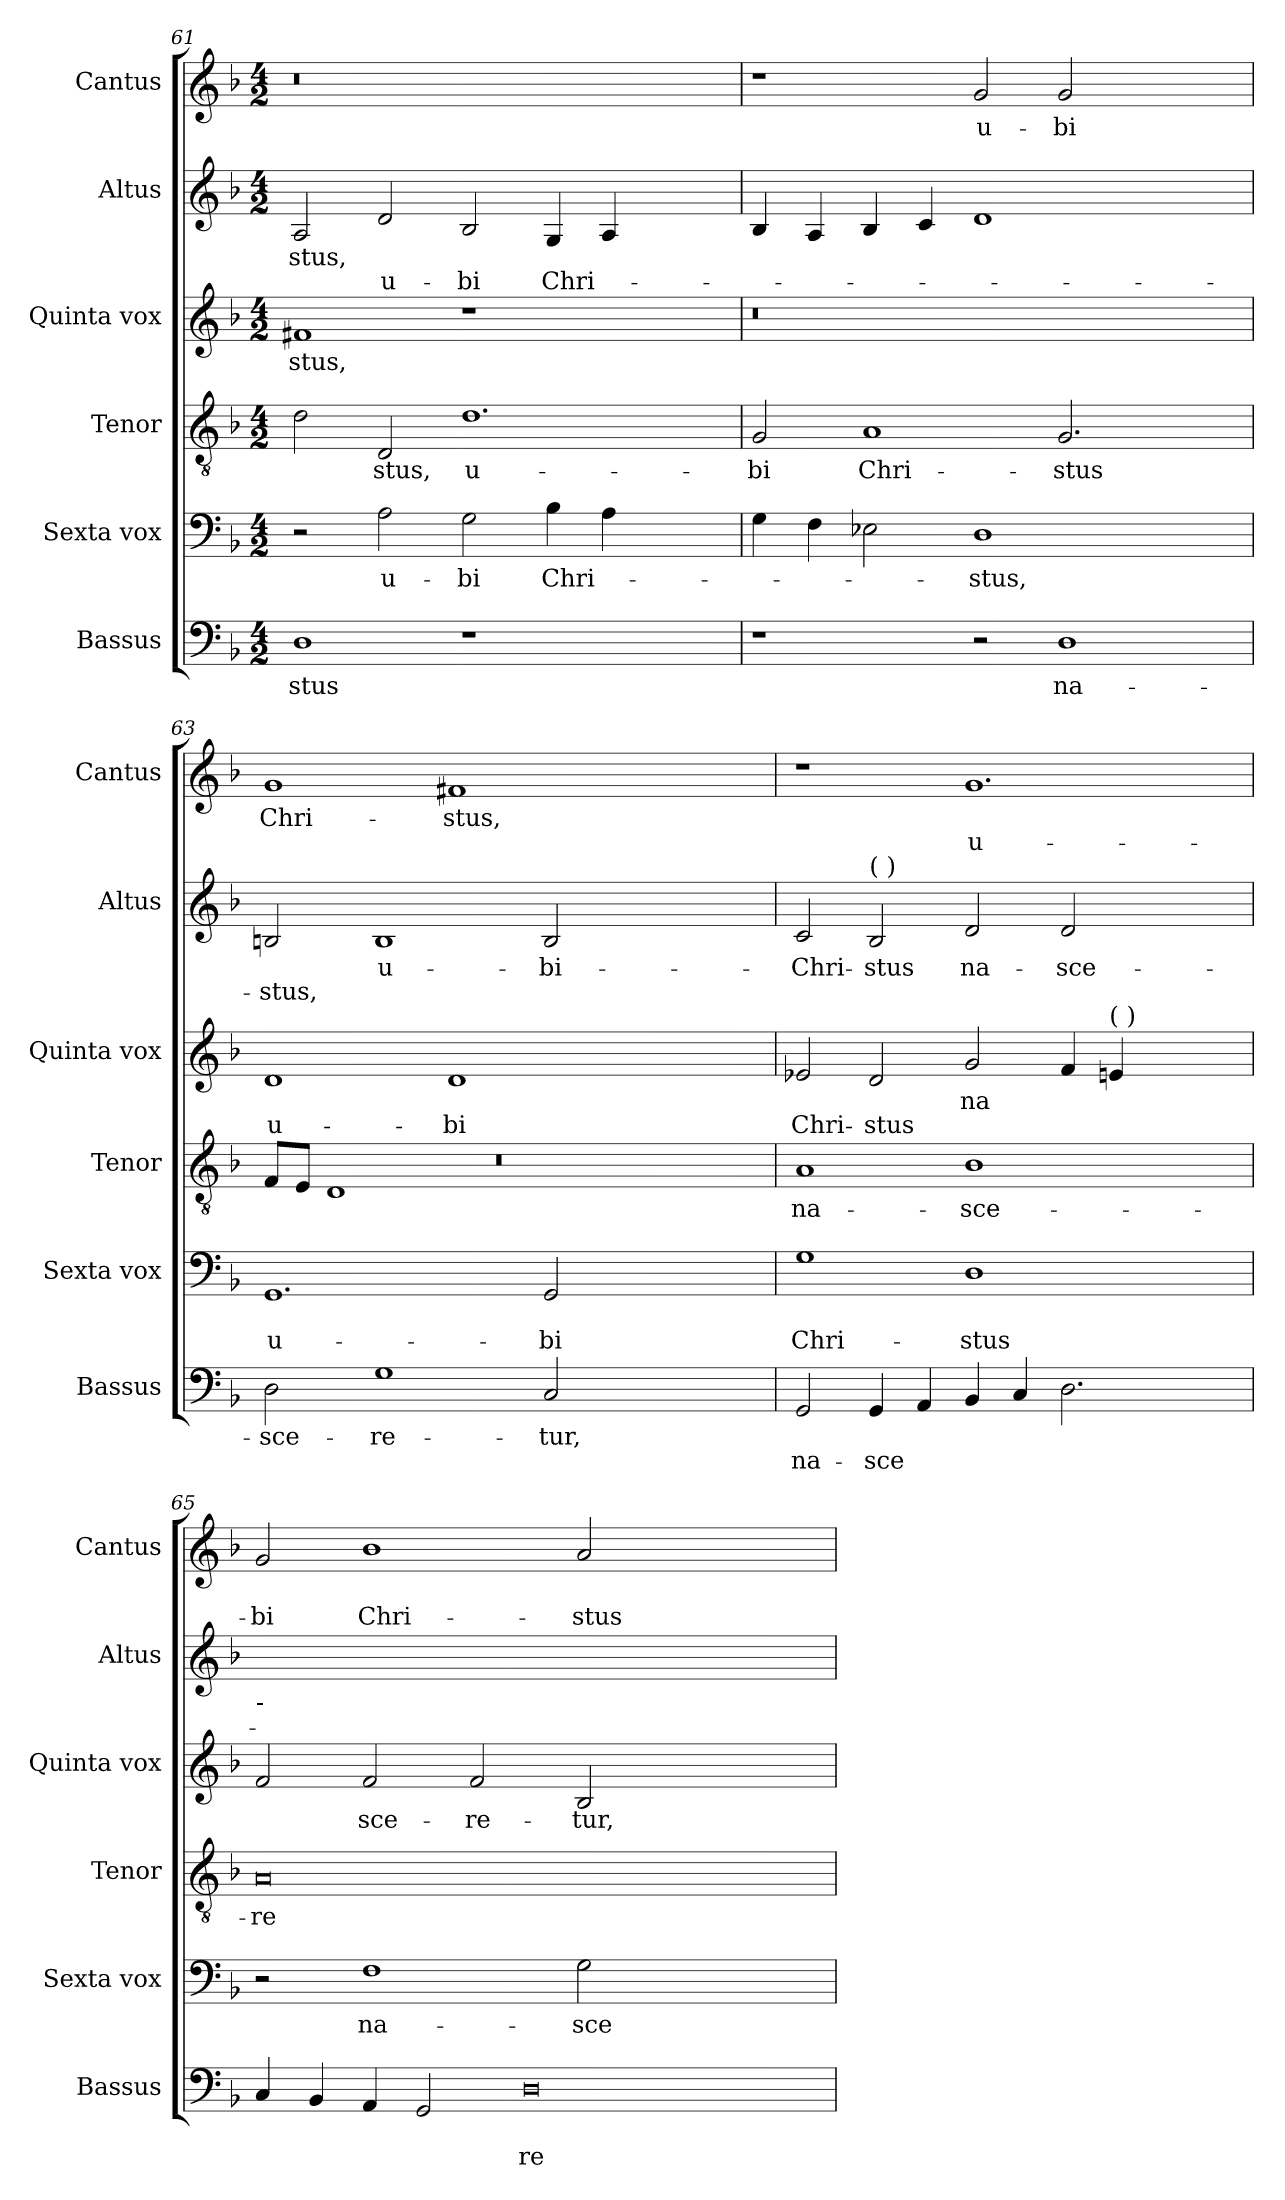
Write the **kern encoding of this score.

**kern	**text	**text	**kern	**text	**text	**kern	**text	**kern	**text	**text	**kern	**text	**text	**kern	**text	**text
*part6	*part6	*part6	*part5	*part5	*part5	*part4	*part4	*part3	*part3	*part3	*part2	*part2	*part2	*part1	*part1	*part1
*staff6	*staff6	*staff6	*staff5	*staff5	*staff5	*staff4	*staff4	*staff3	*staff3	*staff3	*staff2	*staff2	*staff2	*staff1	*staff1	*staff1
*I"Bassus	*	*	*I"Sexta vox	*	*	*I"Tenor	*	*I"Quinta vox	*	*	*I"Altus	*	*	*I"Cantus	*	*
*I'Bassus	*	*	*I'Sexta vox	*	*	*I'Tenor	*	*I'Quinta vox	*	*	*I'Altus	*	*	*I'Cantus	*	*
!!LO:LB:g=z
*clefF4	*	*	*clefF4	*	*	*clefGv2	*	*clefG2	*	*	*clefG2	*	*	*clefG2	*	*
*k[b-]	*	*	*k[b-]	*	*	*k[b-]	*	*k[b-]	*	*	*k[b-]	*	*	*k[b-]	*	*
*F:	*	*	*F:	*	*	*F:	*	*F:	*	*	*F:	*	*	*F:	*	*
*M4/2	*	*	*M4/2	*	*	*M4/2	*	*M4/2	*	*	*M4/2	*	*	*M4/2	*	*
=61	=61	=61	=61	=61	=61	=61	=61	=61	=61	=61	=61	=61	=61	=61	=61	=61
!	!LO:LY:b	!	!	!	!	!	!	!	!LO:LY:b	!	!	!LO:LY:b	!	!	!	!
1D	stus	.	2r	.	.	2d	.	1f#X	-stus,	.	2A	-stus,	.	0r	.	.
!	!	!	!	!LO:LY:b	!	!	!LO:LY:b	!	!	!	!	!	!LO:LY:b	!	!	!
.	.	.	2A	u-	.	2D	stus,	.	.	.	2d	.	u-	.	.	.
!	!	!	!	!LO:LY:b	!	!	!LO:LY:b	!	!	!	!	!	!LO:LY:b	!	!	!
1r	.	.	2G	-bi	.	1.d	u-	1r	.	.	2B-	.	-bi	.	.	.
!	!	!	!	!LO:LY:b	!	!	!	!	!	!	!	!	!LO:LY:b	!	!	!
.	.	.	4B-	Chri-	.	.	.	.	.	.	4G	.	Chri-	.	.	.
.	.	.	4A	.	.	.	.	.	.	.	4A	.	.	.	.	.
2ryy	.	.	2ryy	.	.	.	.	2ryy	.	.	2ryy	.	.	2ryy	.	.
!!LO:LB:g=z
=62	=62	=62	=62	=62	=62	=62	=62	=62	=62	=62	=62	=62	=62	=62	=62	=62
!	!	!	!	!	!	!	!LO:LY:b	!	!	!	!	!	!	!	!	!
1r	.	.	4G	.	.	2G	-bi	0r	.	.	4B-	.	.	1r	.	.
.	.	.	4F	.	.	.	.	.	.	.	4A	.	.	.	.	.
!	!	!	!	!	!	!	!LO:LY:b	!	!	!	!	!	!	!	!	!
.	.	.	2E-X	.	.	1A	Chri-	.	.	.	4B-	.	.	.	.	.
.	.	.	.	.	.	.	.	.	.	.	4c	.	.	.	.	.
!	!	!	!	!LO:LY:b	!	!	!	!	!	!	!	!	!	!	!LO:LY:b	!
2r	.	.	1D	-stus,	.	.	.	.	.	.	1d	.	.	2g	u-	.
!	!LO:LY:b	!	!	!	!	!	!LO:LY:b	!	!	!	!	!	!	!	!LO:LY:b	!
1D	na-	.	.	.	.	2.G	-stus	.	.	.	.	.	.	2g	-bi	.
.	.	.	2ryy	.	.	.	.	2ryy	.	.	2ryy	.	.	2ryy	.	.
.	.	.	.	.	.	4ryy	.	.	.	.	.	.	.	.	.	.
=63	=63	=63	=63	=63	=63	=63	=63	=63	=63	=63	=63	=63	=63	=63	=63	=63
!	!LO:LY:b	!	!	!	!LO:LY:b	!	!	!	!	!LO:LY:b	!	!	!LO:LY:b	!	!LO:LY:b	!
2D	-sce-	.	1.GG	.	u-	8FL	.	1d	.	u-	2Bn	.	-stus,	1g	Chri-	.
.	.	.	.	.	.	8EJ	.	.	.	.	.	.	.	.	.	.
.	.	.	.	.	.	1D	.	.	.	.	.	.	.	.	.	.
!	!LO:LY:b	!	!	!	!	!	!	!	!	!	!	!LO:LY:b	!	!	!	!
1G	-re-	.	.	.	.	.	.	.	.	.	1B	u-	.	.	.	.
!	!	!	!	!	!	!	!	!	!	!LO:LY:b	!	!	!	!	!LO:LY:b	!
.	.	.	.	.	.	.	.	1d	.	-bi	.	.	.	1f#X	-stus,	.
.	.	.	.	.	.	0r	.	.	.	.	.	.	.	.	.	.
!	!LO:LY:b	!	!	!	!LO:LY:b	!	!	!	!	!	!	!LO:LY:b	!	!	!	!
2C	-tur,	.	2GG	.	-bi	.	.	.	.	.	2B	-bi-	.	.	.	.
1ryy	.	.	1ryy	.	.	.	.	1ryy	.	.	1ryy	.	.	1ryy	.	.
4ryy	.	.	4ryy	.	.	.	.	4ryy	.	.	4ryy	.	.	4ryy	.	.
=64	=64	=64	=64	=64	=64	=64	=64	=64	=64	=64	=64	=64	=64	=64	=64	=64
!	!	!LO:LY:b	!	!	!LO:LY:b	!	!LO:LY:b	!	!	!LO:LY:b	!	!LO:LY:b	!	!	!	!
2GG	.	na-	1G	.	Chri-	1A	na-	2e-X	.	Chri-	2c	-Chri-	.	1r	.	.
!	!	!	!	!	!	!	!	!	!	!	!LO:TX:a:t=(  )	!	!	!	!	!
!	!	!LO:LY:b	!	!	!	!	!	!	!	!LO:LY:b	!	!LO:LY:b	!	!	!	!
4GG	.	-sce	.	.	.	.	.	2d	.	-stus	2B-	-stus	.	.	.	.
4AA	.	.	.	.	.	.	.	.	.	.	.	.	.	.	.	.
!	!	!	!	!	!LO:LY:b	!	!LO:LY:b	!	!LO:LY:b	!	!	!LO:LY:b	!	!	!	!LO:LY:b
4BB-	.	.	1D	.	-stus	1B-	-sce-	2g	na	.	2d	na-	.	1.g	.	u-
4C	.	.	.	.	.	.	.	.	.	.	.	.	.	.	.	.
!	!	!	!	!	!	!	!	!	!	!	!	!LO:LY:b	!	!	!	!
2.D	.	.	.	.	.	.	.	4f	.	.	2d	-sce-	.	.	.	.
!	!	!	!	!	!	!	!	!LO:TX:a:t=(  )	!	!	!	!	!	!	!	!
.	.	.	.	.	.	.	.	4e	.	.	.	.	.	.	.	.
.	.	.	2ryy	.	.	2ryy	.	2ryy	.	.	2ryy	.	.	.	.	.
4ryy	.	.	.	.	.	.	.	.	.	.	.	.	.	.	.	.
=65	=65	=65	=65	=65	=65	=65	=65	=65	=65	=65	=65	=65	=65	=65	=65	=65
!	!	!	!	!	!	!	!	!	!	!	!LO:TX:b:t=-	!	!	!	!	!
!	!	!	!	!	!	!	!LO:LY:b	!	!	!	!	!LO:LY:b	!	!	!	!LO:LY:b
4C	.	.	2r	.	.	0A	-re-	2f	.	.	[0dyy	-re-	.	2g	.	-bi
4BB-	.	.	.	.	.	.	.	.	.	.	.	.	.	.	.	.
!	!	!	!	!LO:LY:b	!	!	!	!	!LO:LY:b	!	!	!	!	!	!	!LO:LY:b
4AA	.	.	1F	na-	.	.	.	2f	sce-	.	.	.	.	1b-	.	Chri-
2GG	.	.	.	.	.	.	.	.	.	.	.	.	.	.	.	.
!	!	!	!	!	!	!	!	!	!LO:LY:b	!	!	!	!	!	!	!
.	.	.	.	.	.	.	.	2f	-re-	.	.	.	.	.	.	.
!	!	!LO:LY:b	!	!	!	!	!	!	!	!	!	!	!	!	!	!
0D	.	re-	.	.	.	.	.	.	.	.	.	.	.	.	.	.
!	!	!	!	!LO:LY:b	!	!	!	!	!LO:LY:b	!	!	!	!	!	!	!LO:LY:b
.	.	.	2G	-sce-	.	.	.	2B-	-tur,	.	.	.	.	2a	.	-stus
.	.	.	1ryy	.	.	1ryy	.	1ryy	.	.	1ryy	.	.	1ryy	.	.
.	.	.	4ryy	.	.	4ryy	.	4ryy	.	.	4ryy	.	.	4ryy	.	.
=	=	=	=	=	=	=	=	=	=	=	=	=	=	=	=	=
*-	*-	*-	*-	*-	*-	*-	*-	*-	*-	*-	*-	*-	*-	*-	*-	*-
